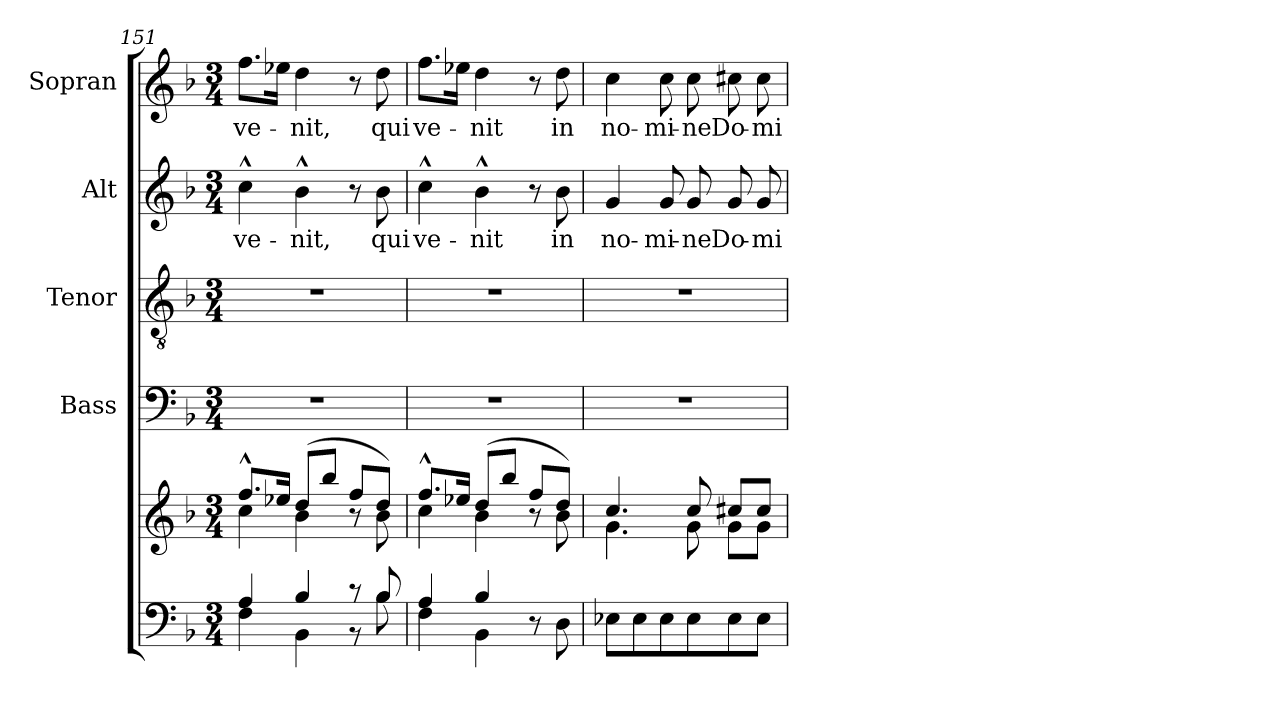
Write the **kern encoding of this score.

**kern	**kern	**kern	**kern	**kern	**text	**kern	**text
*part5	*part5	*part4	*part3	*part2	*part2	*part1	*part1
*staff6	*staff5	*staff4	*staff3	*staff2	*staff2	*staff1	*staff1
*	*	*I"Bass	*I"Tenor	*I"Alt	*	*I"Sopran	*
*	*	*I'B.	*I'T.	*I'A.	*	*I'S.	*
*clefF4	*clefG2	*clefF4	*clefGv2	*clefG2	*	*clefG2	*
*k[b-]	*k[b-]	*k[b-]	*k[b-]	*k[b-]	*	*k[b-]	*
*F:	*F:	*F:	*F:	*F:	*	*F:	*
*M3/4	*M3/4	*M3/4	*M3/4	*M3/4	*	*M3/4	*
=151	=151	=151	=151	=151	=151	=151	=151
*^	*^	*	*	*	*	*	*
!	!	!	!	!	!	!	!LO:LY:b	!	!LO:LY:b
4A/	4F\	8.ff^^>/L	4cc\	2.r	2.r	4cc^^>\	ve-	8.ff\L	ve-
.	.	16ee-X/Jk	.	.	.	.	.	16ee-X\Jk	.
!	!	!	!	!	!	!	!LO:LY:b	!	!LO:LY:b
4B-/	4BB-\	(>8dd/L	4b-\	.	.	4b-^^>\	-nit,	4dd\	-nit,
.	.	8bb-/J	.	.	.	.	.	.	.
8r	8r	8ff/L	8ra	.	.	8r	.	8r	.
!	!	!	!	!	!	!	!LO:LY:b	!	!LO:LY:b
8B-/	8B-\	8dd/J)	8b-\	.	.	8b-\	qui	8dd\	qui
=152	=152	=152	=152	=152	=152	=152	=152	=152	=152
!	!	!	!	!	!	!	!LO:LY:b	!	!LO:LY:b
4A/	4F\	8.ff^^>/L	4cc\	2.r	2.r	4cc^^>\	ve-	8.ff\L	ve-
.	.	16ee-X/Jk	.	.	.	.	.	16ee-X\Jk	.
!	!	!	!	!	!	!	!LO:LY:b	!	!LO:LY:b
4B-/	4BB-\	(>8dd/L	4b-\	.	.	4b-^^>\	-nit	4dd\	-nit
.	.	8bb-/J	.	.	.	.	.	.	.
4ryy	8r	8ff/L	8ra	.	.	8r	.	8r	.
!	!	!	!	!	!	!	!LO:LY:b	!	!LO:LY:b
.	8D\	8dd/J)	8b-\	.	.	8b-\	in	8dd\	in
=153	=153	=153	=153	=153	=153	=153	=153	=153	=153
!	!	!	!	!	!	!	!LO:LY:b	!	!LO:LY:b
*v	*v	*	*	*	*	*	*	*	*
8E-X\L	4.cc/	4.g\	2.r	2.r	4g/	no-	4cc\	no-
8E-\	.	.	.	.	.	.	.	.
!	!	!	!	!	!	!LO:LY:b	!	!LO:LY:b
8E-\	.	.	.	.	8g/	-mi-	8cc\	-mi-
!	!	!	!	!	!	!LO:LY:b	!	!LO:LY:b
8E-\	8cc/	8g\	.	.	8g/	-ne	8cc\	-ne
!	!	!	!	!	!	!LO:LY:b	!	!LO:LY:b
8E-\	8cc#X/L	8g\L	.	.	8g/	Do-	8cc#X\	Do-
!	!	!	!	!	!	!LO:LY:b	!	!LO:LY:b
8E-\J	8cc#/J	8g\J	.	.	8g/	-mi-	8cc#\	-mi-
*	*v	*v	*	*	*	*	*	*
=	=	=	=	=	=	=	=
*-	*-	*-	*-	*-	*-	*-	*-
